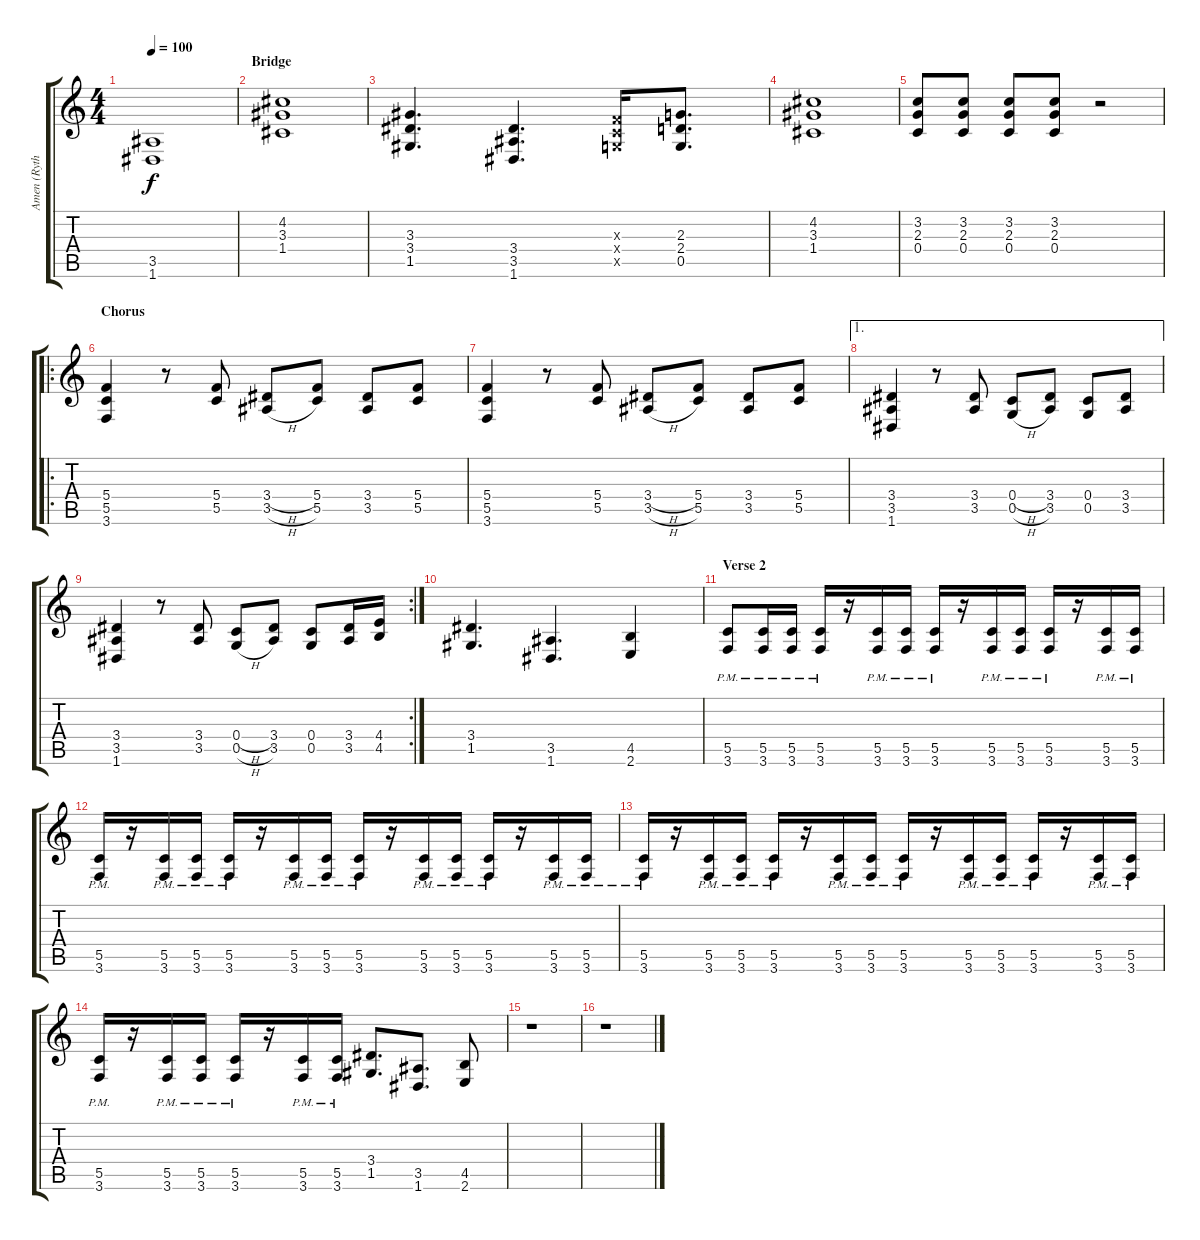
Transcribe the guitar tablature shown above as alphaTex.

\track ("Amen (Rythm)" "Amen (Ryth") {instrument distortionguitar}
\staff {score tabs}
\tuning (D4 A3 F3 C3 G2 D2) {hide}
\ts (4 4)
\tempo 100
\clef g2
\ks c
(3.5 1.6).1{dy f} |
\section ("" "Bridge")
(4.2 3.3 1.4).1 |
(3.3 3.4 1.5).4{d} (3.4 3.5 1.6).4{d} (0.3{x} 0.4{x} 0.5{x}).16 (2.3 2.4 0.5).8{d} |
(4.2 3.3 1.4).1 |
(3.2 2.3 0.4).8 (3.2 2.3 0.4).8 (3.2 2.3 0.4).8 (3.2 2.3 0.4).8 r.2 |
\ro
\section ("" "Chorus")
(5.4 5.5 3.6).4 r.8 (5.4 5.5).8 (3.4{h} 3.5{h}).8 (5.4 5.5).8 (3.4 3.5).8 (5.4 5.5).8 |
(5.4 5.5 3.6).4 r.8 (5.4 5.5).8 (3.4{h} 3.5{h}).8 (5.4 5.5).8 (3.4 3.5).8 (5.4 5.5).8 |
\ae 1
(3.4 3.5 1.6).4 r.8 (3.4 3.5).8 (0.4{h} 0.5{h}).8 (3.4 3.5).8 (0.4 0.5).8 (3.4 3.5).8 |
\rc 2
(3.4 3.5 1.6).4 r.8 (3.4 3.5).8 (0.4{h} 0.5{h}).8 (3.4 3.5).8 (0.4 0.5).8 (3.4 3.5).16 (4.4 4.5).16 |
(3.4 1.5).4{d} (3.5 1.6).4{d} (4.5 2.6).4 |
\section ("" "Verse 2")
(5.5{pm} 3.6{pm}).8 (5.5{pm} 3.6{pm}).16 (5.5{pm} 3.6{pm}).16 (5.5{pm} 3.6{pm}).16 r.16 (5.5{pm} 3.6{pm}).16 (5.5{pm} 3.6{pm}).16 (5.5{pm} 3.6{pm}).16 r.16 (5.5{pm} 3.6{pm}).16 (5.5{pm} 3.6{pm}).16 (5.5{pm} 3.6{pm}).16 r.16 (5.5{pm} 3.6{pm}).16 (5.5{pm} 3.6{pm}).16 |
(5.5{pm} 3.6{pm}).16 r.16 (5.5{pm} 3.6{pm}).16 (5.5{pm} 3.6{pm}).16 (5.5{pm} 3.6{pm}).16 r.16 (5.5{pm} 3.6{pm}).16 (5.5{pm} 3.6{pm}).16 (5.5{pm} 3.6{pm}).16 r.16 (5.5{pm} 3.6{pm}).16 (5.5{pm} 3.6{pm}).16 (5.5{pm} 3.6{pm}).16 r.16 (5.5{pm} 3.6).16 (5.5{pm} 3.6{pm}).16 |
(5.5{pm} 3.6{pm}).16 r.16 (5.5{pm} 3.6{pm}).16 (5.5{pm} 3.6{pm}).16 (5.5{pm} 3.6{pm}).16 r.16 (5.5{pm} 3.6{pm}).16 (5.5{pm} 3.6{pm}).16 (5.5{pm} 3.6{pm}).16 r.16 (5.5{pm} 3.6{pm}).16 (5.5{pm} 3.6{pm}).16 (5.5{pm} 3.6{pm}).16 r.16 (5.5{pm} 3.6).16 (5.5{pm} 3.6{pm}).16 |
(5.5{pm} 3.6{pm}).16 r.16 (5.5{pm} 3.6{pm}).16 (5.5{pm} 3.6{pm}).16 (5.5{pm} 3.6{pm}).16 r.16 (5.5{pm} 3.6{pm}).16 (5.5{pm} 3.6{pm}).16 (3.4 1.5).8{d} (3.5 1.6).8{d} (4.5 2.6).8 |
r.1 |
r.1
